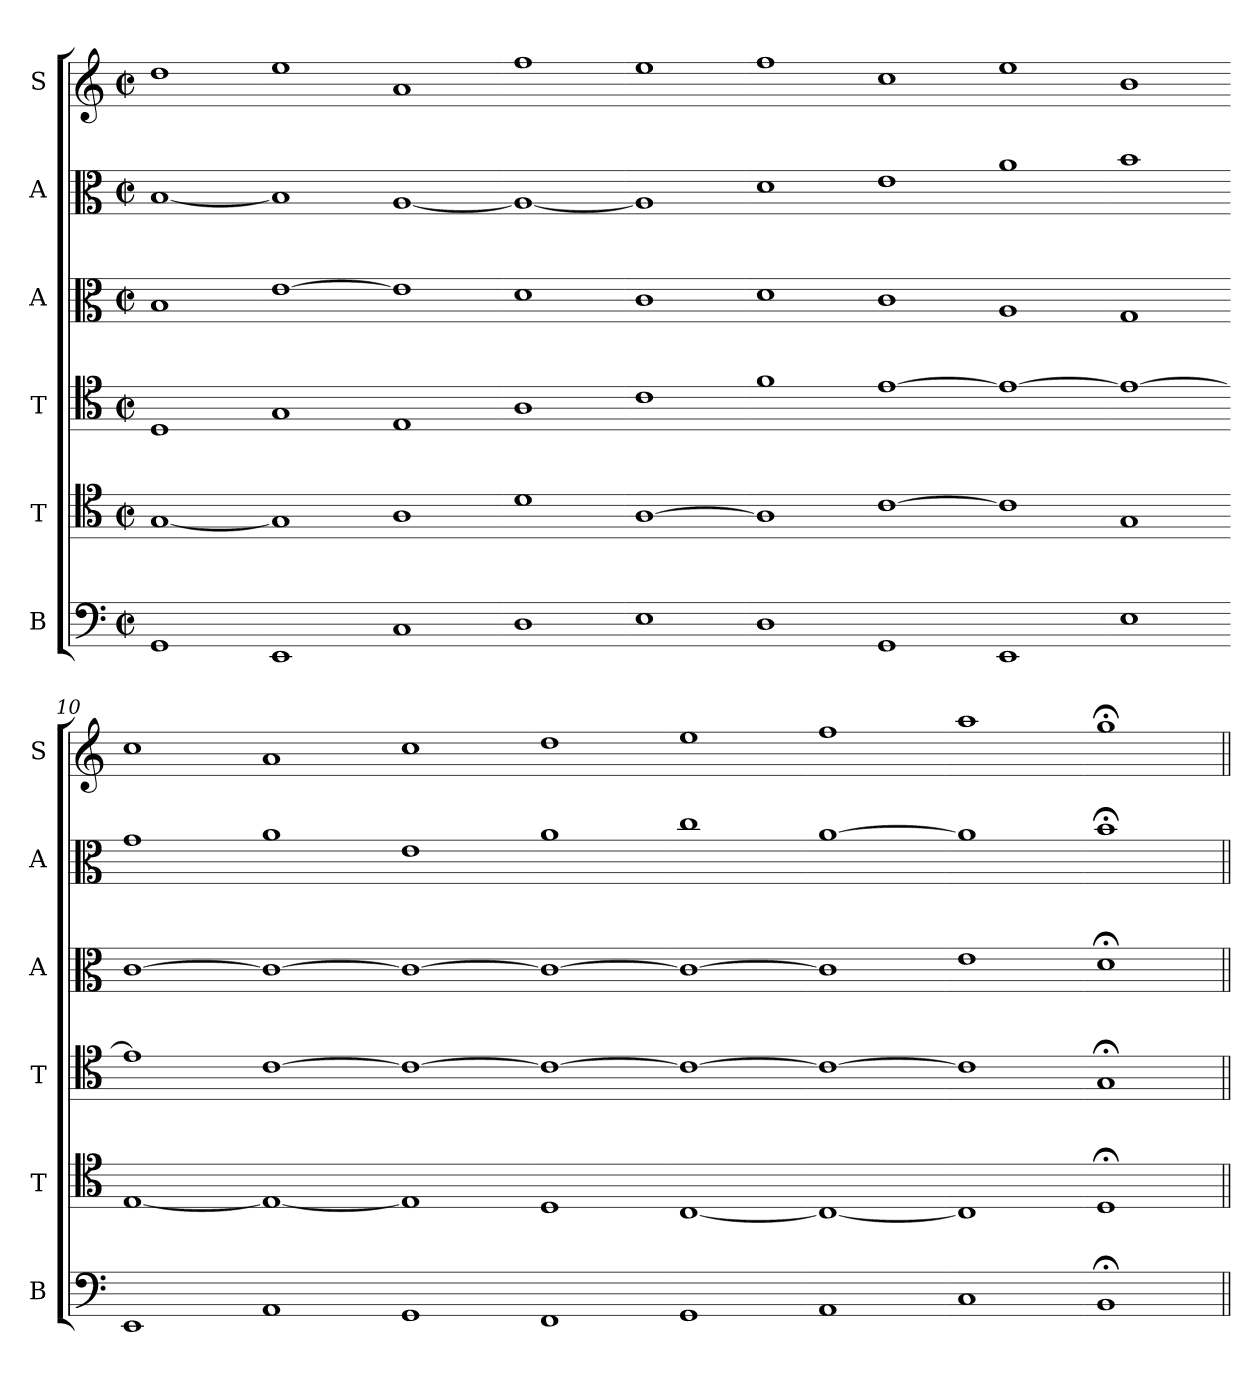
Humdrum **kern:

**kern	**kern	**kern	**kern	**kern	**kern
*part6	*part5	*part4	*part3	*part2	*part1
*staff6	*staff5	*staff4	*staff3	*staff2	*staff1
*I"B	*I"T	*I"T	*I"A	*I"A	*I"S
*I'B	*I'T	*I'T	*I'A	*I'A	*I'S
*clefF4	*clefC4	*clefC4	*clefC3	*clefC3	*clefG2
*k[]	*k[]	*k[]	*k[]	*k[]	*k[]
*M2/2	*M2/2	*M2/2	*M2/2	*M2/2	*M2/2
*met(c|)	*met(c|)	*met(c|)	*met(c|)	*met(c|)	*met(c|)
*MM208	*MM208	*MM208	*MM208	*MM208	*MM208
=1	=1	=1	=1	=1	=1
1GG	[1G	1D	1B	[1B	1dd
=2-	=2-	=2-	=2-	=2-	=2-
1EE	1G]	1G	[1e	1B]	1ee
=3-	=3-	=3-	=3-	=3-	=3-
1C	1A	1E	1e]	[1A	1a
=4-	=4-	=4-	=4-	=4-	=4-
1D	1d	1A	1d	1A_	1ff
=5-	=5-	=5-	=5-	=5-	=5-
1E	[1A	1c	1c	1A]	1ee
=6-	=6-	=6-	=6-	=6-	=6-
1D	1A]	1f	1d	1d	1ff
=7-	=7-	=7-	=7-	=7-	=7-
1GG	[1c	[1e	1c	1e	1cc
=8-	=8-	=8-	=8-	=8-	=8-
1EE	1c]	1e_	1A	1a	1ee
=9-	=9-	=9-	=9-	=9-	=9-
1E	1G	1e_	1G	1b	1b
=10-	=10-	=10-	=10-	=10-	=10-
1EE	[1E	1e]	[1c	1g	1cc
=11-	=11-	=11-	=11-	=11-	=11-
1AA	1E_	[1c	1c_	1a	1a
=12-	=12-	=12-	=12-	=12-	=12-
1GG	1E]	1c_	1c_	1e	1cc
=13-	=13-	=13-	=13-	=13-	=13-
1FF	1D	1c_	1c_	1a	1dd
=14-	=14-	=14-	=14-	=14-	=14-
1GG	[1C	1c_	1c_	1cc	1ee
=15-	=15-	=15-	=15-	=15-	=15-
1AA	1C_	1c_	1c]	[1a	1ff
=16-	=16-	=16-	=16-	=16-	=16-
1C	1C]	1c]	1e	1a]	1aa
=17-	=17-	=17-	=17-	=17-	=17-
1BB;<	1D;<	1G;<	1d;<	1b;	1gg;<
=||	=||	=||	=||	=||	=||
*-	*-	*-	*-	*-	*-
